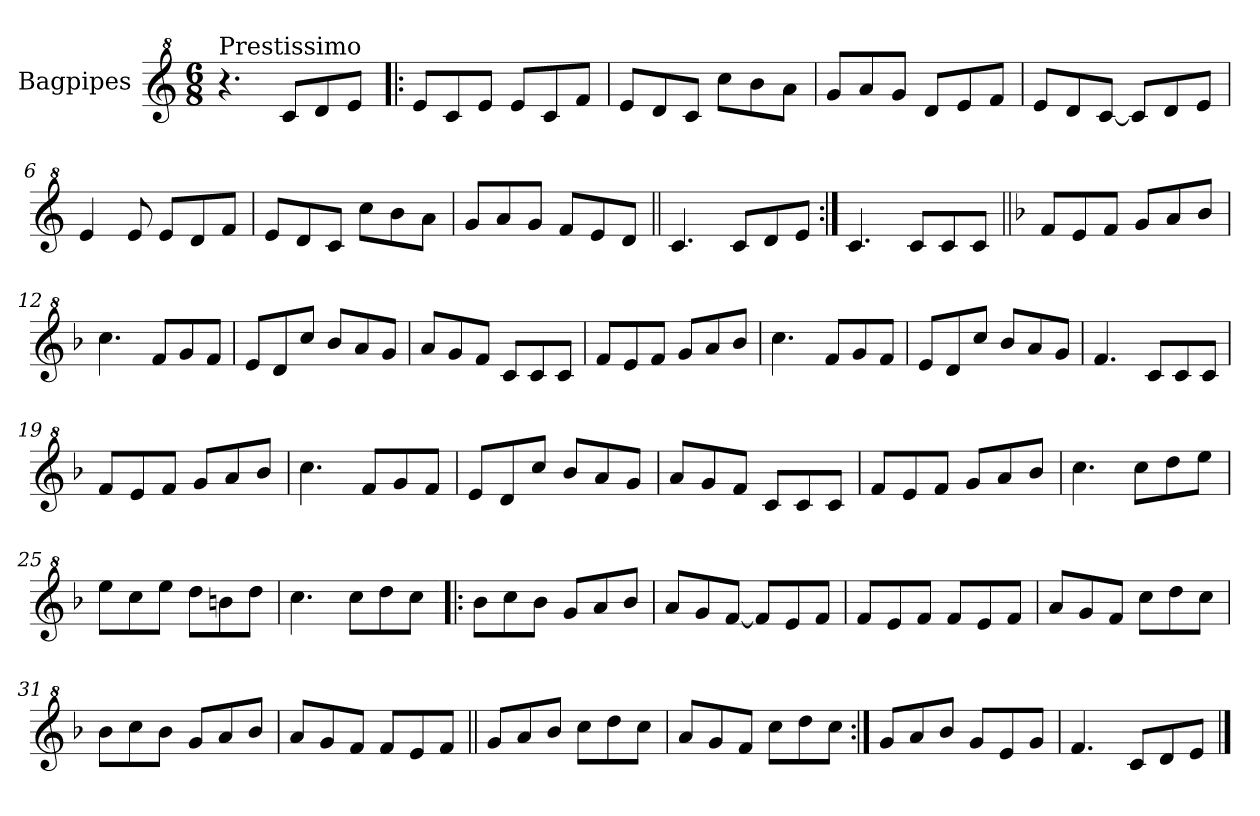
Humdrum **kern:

**kern
*part1
*staff1
*I"Bagpipes
*I'Bag
*clefG^2
*k[]
*C:
*M6/8
=1
!LO:TX:a:t=Prestissimo
4.r
8cc/L
8dd/
8ee/J
=2!|:
8ee/L
8cc/
8ee/J
8ee/L
8cc/
8ff/J
=3
8ee/L
8dd/
8cc/J
8ccc\L
8bb\
8aa\J
=4
8gg/L
8aa/
8gg/J
8dd/L
8ee/
8ff/J
=5
8ee/L
8dd/
[8cc/J
8cc/L]
8dd/
8ee/J
=6
4ee/
8ee/
8ee/L
8dd/
8ff/J
=7
8ee/L
8dd/
8cc/J
8ccc\L
8bb\
8aa\J
!!LO:LB:g=z
=8
8gg/L
8aa/
8gg/J
8ff/L
8ee/
8dd/J
=9||
4.cc/
8cc/L
8dd/
8ee/J
=10:|!
4.cc/
8cc/L
8cc/
8cc/J
=11||
*k[b-]
*F:
8ff/L
8ee/
8ff/J
8gg/L
8aa/
8bb-/J
=12
4.ccc\
8ff/L
8gg/
8ff/J
=13
8ee/L
8dd/
8ccc/J
8bb-/L
8aa/
8gg/J
=14
8aa/L
8gg/
8ff/J
8cc/L
8cc/
8cc/J
=15
8ff/L
8ee/
8ff/J
8gg/L
8aa/
8bb-/J
!!LO:LB:g=z
=16
4.ccc\
8ff/L
8gg/
8ff/J
=17
8ee/L
8dd/
8ccc/J
8bb-/L
8aa/
8gg/J
=18
4.ff/
8cc/L
8cc/
8cc/J
=19
8ff/L
8ee/
8ff/J
8gg/L
8aa/
8bb-/J
=20
4.ccc\
8ff/L
8gg/
8ff/J
=21
8ee/L
8dd/
8ccc/J
8bb-/L
8aa/
8gg/J
=22
8aa/L
8gg/
8ff/J
8cc/L
8cc/
8cc/J
=23
8ff/L
8ee/
8ff/J
8gg/L
8aa/
8bb-/J
!!LO:LB:g=z
=24
4.ccc\
8ccc\L
8ddd\
8eee\J
=25
8eee\L
8ccc\
8eee\J
8ddd\L
8bbn\
8ddd\J
=26
4.ccc\
8ccc\L
8ddd\
8ccc\J
=27!|:
8bb-\L
8ccc\
8bb-\J
8gg/L
8aa/
8bb-/J
=28
8aa/L
8gg/
[8ff/J
8ff/L]
8ee/
8ff/J
=29
8ff/L
8ee/
8ff/J
8ff/L
8ee/
8ff/J
=30
8aa/L
8gg/
8ff/J
8ccc\L
8ddd\
8ccc\J
!!LO:LB:g=z
=31
8bb-\L
8ccc\
8bb-\J
8gg/L
8aa/
8bb-/J
=32
8aa/L
8gg/
8ff/J
8ff/L
8ee/
8ff/J
=33||
8gg/L
8aa/
8bb-/J
8ccc\L
8ddd\
8ccc\J
=34
8aa/L
8gg/
8ff/J
8ccc\L
8ddd\
8ccc\J
=35:|!
8gg/L
8aa/
8bb-/J
8gg/L
8ee/
8gg/J
=36
4.ff/
8cc/L
8dd/
8ee/J
==
*-
